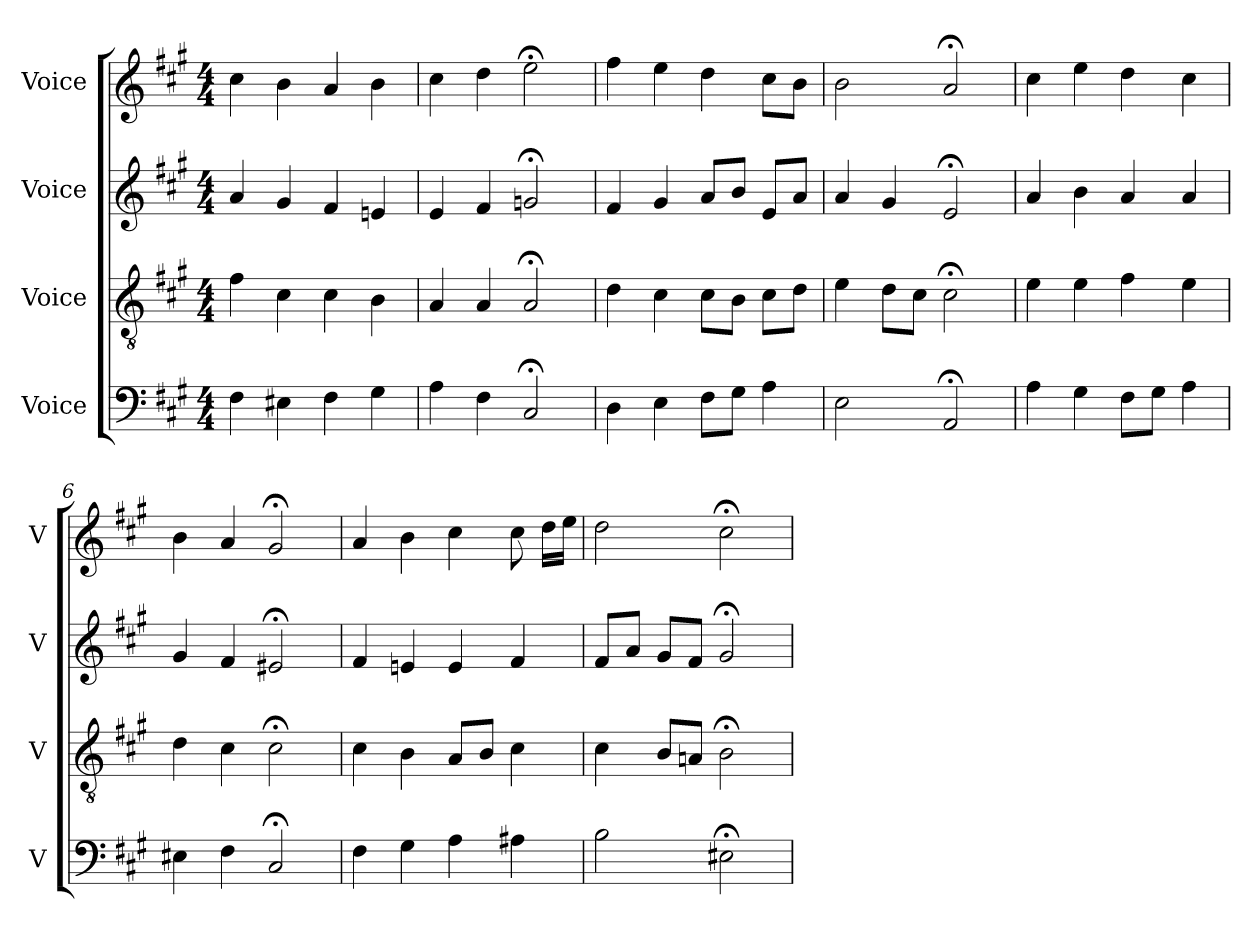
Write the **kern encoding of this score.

**kern	**kern	**kern	**kern
*part4	*part3	*part2	*part1
*staff4	*staff3	*staff2	*staff1
*I"Voice	*I"Voice	*I"Voice	*I"Voice
*I'V	*I'V	*I'V	*I'V
*clefF4	*clefGv2	*clefG2	*clefG2
*k[f#c#g#]	*k[f#c#g#]	*k[f#c#g#]	*k[f#c#g#]
*M4/4	*M4/4	*M4/4	*M4/4
=1	=1	=1	=1
4F#\	4f#\	4a/	4cc#\
4E#X\	4c#\	4g#/	4b\
4F#\	4c#\	4f#/	4a/
4G#\	4B\	4en/	4b\
=2	=2	=2	=2
4A\	4A/	4e/	4cc#\
4F#\	4A/	4f#/	4dd\
2C#;</	2A;</	2gn;</	2ee;<\
=3	=3	=3	=3
4D\	4d\	4f#/	4ff#\
4E\	4c#\	4g#/	4ee\
8F#\L	8c#\L	8a/L	4dd\
8G#\J	8B\J	8b/J	.
4A\	8c#\L	8e/L	8cc#\L
.	8d\J	8a/J	8b\J
=4	=4	=4	=4
2E\	4e\	4a/	2b\
.	8d\L	4g#/	.
.	8c#\J	.	.
2AA;</	2c#;<\	2e;</	2a;</
=5	=5	=5	=5
4A\	4e\	4a/	4cc#\
4G#\	4e\	4b\	4ee\
8F#\L	4f#\	4a/	4dd\
8G#\J	.	.	.
4A\	4e\	4a/	4cc#\
=6	=6	=6	=6
4E#X\	4d\	4g#/	4b\
4F#\	4c#\	4f#/	4a/
2C#;</	2c#;<\	2e#X;</	2g#;</
=7	=7	=7	=7
4F#\	4c#\	4f#/	4a/
4G#\	4B\	4en/	4b\
4A\	8A/L	4e/	4cc#\
.	8B/J	.	.
4A#X\	4c#\	4f#/	8cc#\
.	.	.	16dd\LL
.	.	.	16ee\JJ
!!LO:LB:g=z
=8	=8	=8	=8
2B\	4c#\	8f#/L	2dd\
.	.	8a/J	.
.	8B/L	8g#/L	.
.	8An/J	8f#/J	.
2E#X;<\	2B;<\	2g#;</	2cc#;<\
=	=	=	=
*-	*-	*-	*-
